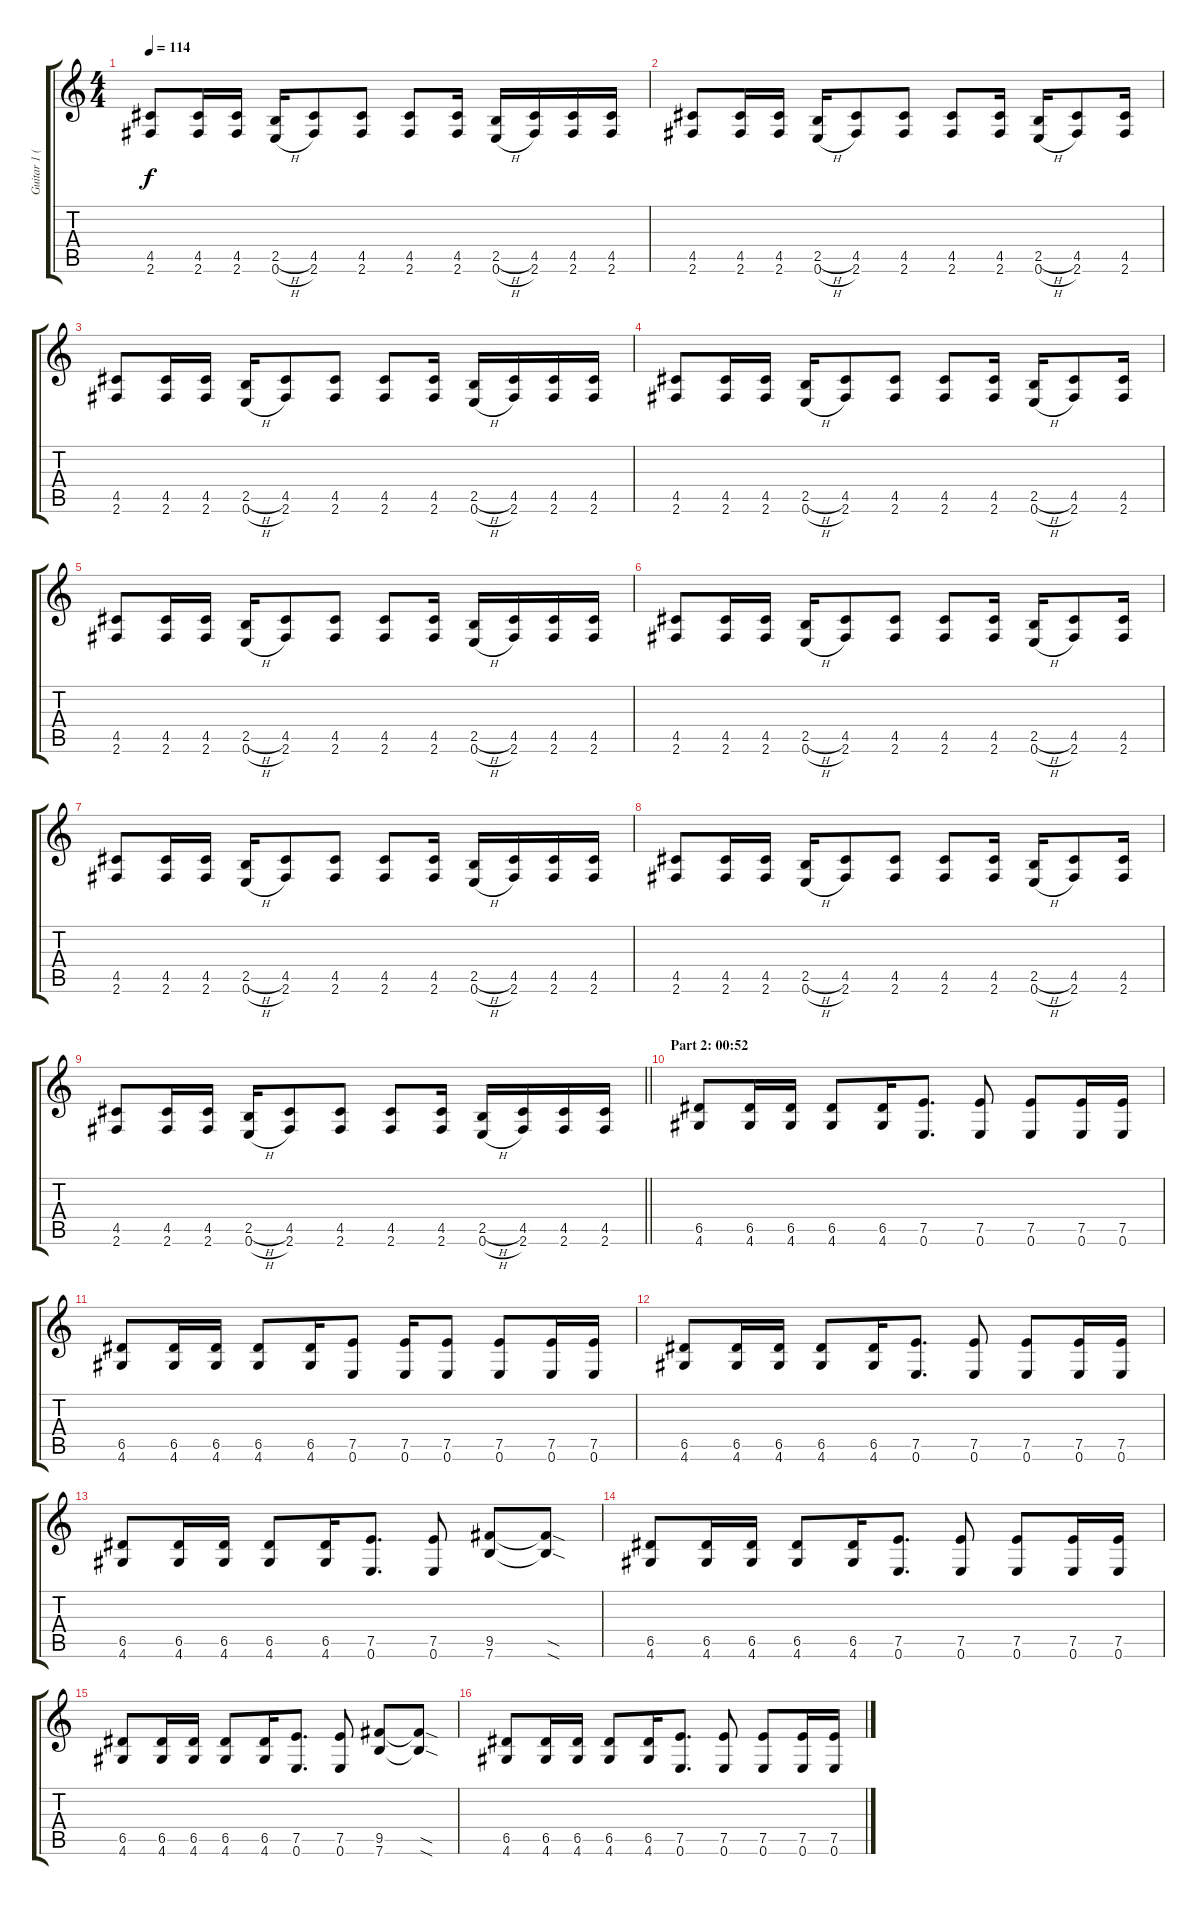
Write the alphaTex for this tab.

\track ("Guitar 1 (Distortion)" "Guitar 1 (") {instrument distortionguitar}
\staff {score tabs}
\tuning (E4 B3 G3 D3 A2 E2) {hide}
\ts (4 4)
\tempo 114
\clef g2
\ks c
(4.5 2.6).8{dy f} (4.5 2.6).16 (4.5 2.6).16 (2.5{h} 0.6{h}).16 (4.5 2.6).8 (4.5 2.6).8 (4.5 2.6).8 (4.5 2.6).16 (2.5{h} 0.6{h}).16 (4.5 2.6).16 (4.5 2.6).16 (4.5 2.6).16 |
(4.5 2.6).8 (4.5 2.6).16 (4.5 2.6).16 (2.5{h} 0.6{h}).16 (4.5 2.6).8 (4.5 2.6).8 (4.5 2.6).8 (4.5 2.6).16 (2.5{h} 0.6{h}).16 (4.5 2.6).8 (4.5 2.6).16 |
(4.5 2.6).8 (4.5 2.6).16 (4.5 2.6).16 (2.5{h} 0.6{h}).16 (4.5 2.6).8 (4.5 2.6).8 (4.5 2.6).8 (4.5 2.6).16 (2.5{h} 0.6{h}).16 (4.5 2.6).16 (4.5 2.6).16 (4.5 2.6).16 |
(4.5 2.6).8 (4.5 2.6).16 (4.5 2.6).16 (2.5{h} 0.6{h}).16 (4.5 2.6).8 (4.5 2.6).8 (4.5 2.6).8 (4.5 2.6).16 (2.5{h} 0.6{h}).16 (4.5 2.6).8 (4.5 2.6).16 |
(4.5 2.6).8 (4.5 2.6).16 (4.5 2.6).16 (2.5{h} 0.6{h}).16 (4.5 2.6).8 (4.5 2.6).8 (4.5 2.6).8 (4.5 2.6).16 (2.5{h} 0.6{h}).16 (4.5 2.6).16 (4.5 2.6).16 (4.5 2.6).16 |
(4.5 2.6).8 (4.5 2.6).16 (4.5 2.6).16 (2.5{h} 0.6{h}).16 (4.5 2.6).8 (4.5 2.6).8 (4.5 2.6).8 (4.5 2.6).16 (2.5{h} 0.6{h}).16 (4.5 2.6).8 (4.5 2.6).16 |
(4.5 2.6).8 (4.5 2.6).16 (4.5 2.6).16 (2.5{h} 0.6{h}).16 (4.5 2.6).8 (4.5 2.6).8 (4.5 2.6).8 (4.5 2.6).16 (2.5{h} 0.6{h}).16 (4.5 2.6).16 (4.5 2.6).16 (4.5 2.6).16 |
(4.5 2.6).8 (4.5 2.6).16 (4.5 2.6).16 (2.5{h} 0.6{h}).16 (4.5 2.6).8 (4.5 2.6).8 (4.5 2.6).8 (4.5 2.6).16 (2.5{h} 0.6{h}).16 (4.5 2.6).8 (4.5 2.6).16 |
\barLineRight lightlight
(4.5 2.6).8 (4.5 2.6).16 (4.5 2.6).16 (2.5{h} 0.6{h}).16 (4.5 2.6).8 (4.5 2.6).8 (4.5 2.6).8 (4.5 2.6).16 (2.5{h} 0.6{h}).16 (4.5 2.6).16 (4.5 2.6).16 (4.5 2.6).16 |
\section ("" "Part 2: 00:52")
(6.5 4.6).8 (6.5 4.6).16 (6.5 4.6).16 (6.5 4.6).8 (6.5 4.6).16 (7.5 0.6).8{d} (7.5 0.6).8 (7.5 0.6).8 (7.5 0.6).16 (7.5 0.6).16 |
(6.5 4.6).8 (6.5 4.6).16 (6.5 4.6).16 (6.5 4.6).8 (6.5 4.6).16 (7.5 0.6).8 (7.5 0.6).16 (7.5 0.6).8 (7.5 0.6).8 (7.5 0.6).16 (7.5 0.6).16 |
(6.5 4.6).8 (6.5 4.6).16 (6.5 4.6).16 (6.5 4.6).8 (6.5 4.6).16 (7.5 0.6).8{d} (7.5 0.6).8 (7.5 0.6).8 (7.5 0.6).16 (7.5 0.6).16 |
(6.5 4.6).8 (6.5 4.6).16 (6.5 4.6).16 (6.5 4.6).8 (6.5 4.6).16 (7.5 0.6).8{d} (7.5 0.6).8 (9.5 7.6).8 (9.5{sod t} 7.6{sod t}).8 |
(6.5 4.6).8 (6.5 4.6).16 (6.5 4.6).16 (6.5 4.6).8 (6.5 4.6).16 (7.5 0.6).8{d} (7.5 0.6).8 (7.5 0.6).8 (7.5 0.6).16 (7.5 0.6).16 |
(6.5 4.6).8 (6.5 4.6).16 (6.5 4.6).16 (6.5 4.6).8 (6.5 4.6).16 (7.5 0.6).8{d} (7.5 0.6).8 (9.5 7.6).8 (9.5{sod t} 7.6{sod t}).8 |
(6.5 4.6).8 (6.5 4.6).16 (6.5 4.6).16 (6.5 4.6).8 (6.5 4.6).16 (7.5 0.6).8{d} (7.5 0.6).8 (7.5 0.6).8 (7.5 0.6).16 (7.5 0.6).16
